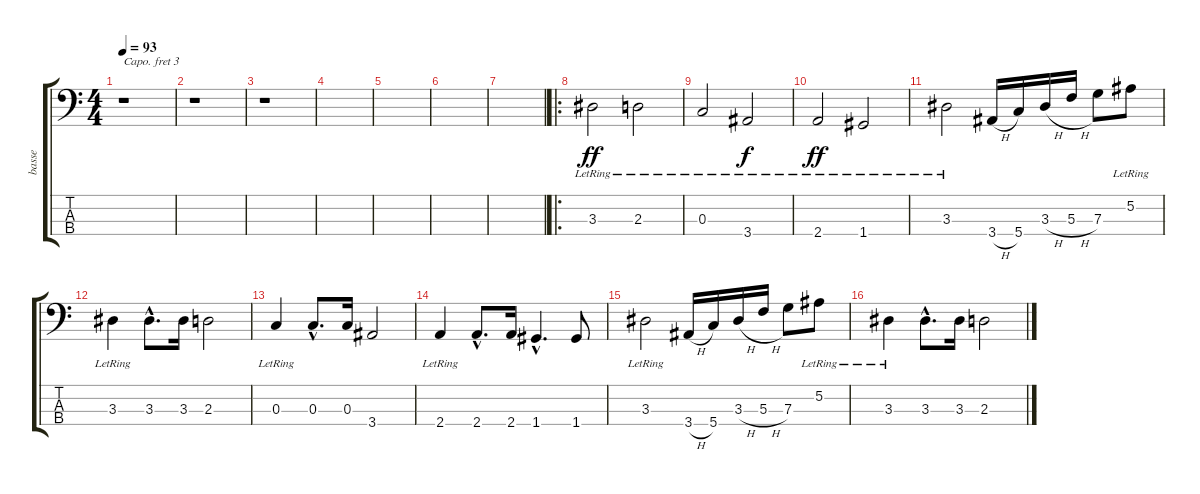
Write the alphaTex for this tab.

\track ("basse" "basse") {instrument acousticbass}
\staff {score tabs}
\capo 3
\tuning (G2 D2 A1 E1) {hide}
\ts (4 4)
\tempo 93
\clef f4
\ks c
r.1{dy ff instrument acousticbass} |
r.1 |
r.1 |
|
|
|
|
\ro
3.3{lr}.2 2.3{lr}.2 |
0.3{lr}.2 3.4{lr}.2{dy f} |
2.4{lr}.2{dy ff} 1.4{lr}.2 |
3.3{lr}.2 3.4{h}.16 5.4.16 3.3{h}.16 5.3{h}.16 7.3.8 5.2{lr}.8 |
3.3{lr}.4 3.3{hac}.8{d} 3.3.16 2.3.2 |
0.3{lr}.4 0.3{hac}.8{d} 0.3.16 3.4.2 |
2.4{lr}.4 2.4{hac}.8{d} 2.4.16 1.4{hac}.4{d} 1.4.8 |
3.3{lr}.2 3.4{h}.16 5.4.16 3.3{h}.16 5.3{h}.16 7.3.8 5.2{lr}.8 |
3.3{lr}.4 3.3{hac}.8{d} 3.3.16 2.3.2
